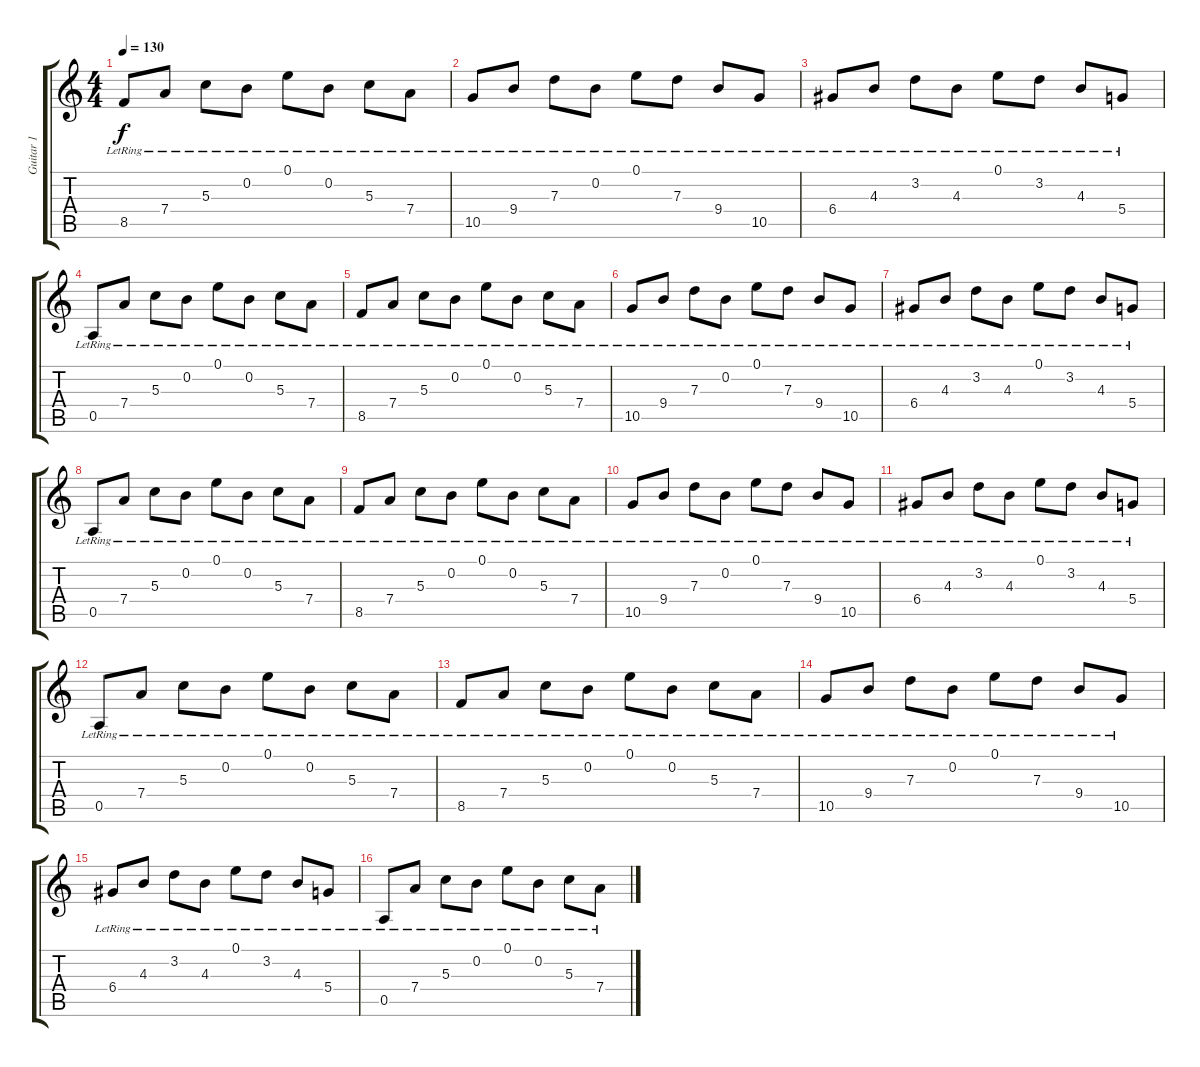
\track ("Guitar 1" "Guitar 1") {instrument acousticguitarsteel}
\staff {score tabs}
\tuning (E4 B3 G3 D3 A2 E2) {hide}
\ts (4 4)
\tempo 130
\clef g2
\ks c
8.5{lr}.8{dy f} 7.4{lr}.8 5.3{lr}.8 0.2{lr}.8 0.1{lr}.8 0.2{lr}.8 5.3{lr}.8 7.4{lr}.8 |
10.5{lr}.8 9.4{lr}.8 7.3{lr}.8 0.2{lr}.8 0.1{lr}.8 7.3{lr}.8 9.4{lr}.8 10.5{lr}.8 |
6.4{lr}.8 4.3{lr}.8 3.2{lr}.8 4.3{lr}.8 0.1{lr}.8 3.2{lr}.8 4.3{lr}.8 5.4{lr}.8 |
0.5{lr}.8 7.4{lr}.8 5.3{lr}.8 0.2{lr}.8 0.1{lr}.8 0.2{lr}.8 5.3{lr}.8 7.4{lr}.8 |
8.5{lr}.8 7.4{lr}.8 5.3{lr}.8 0.2{lr}.8 0.1{lr}.8 0.2{lr}.8 5.3{lr}.8 7.4{lr}.8 |
10.5{lr}.8 9.4{lr}.8 7.3{lr}.8 0.2{lr}.8 0.1{lr}.8 7.3{lr}.8 9.4{lr}.8 10.5{lr}.8 |
6.4{lr}.8 4.3{lr}.8 3.2{lr}.8 4.3{lr}.8 0.1{lr}.8 3.2{lr}.8 4.3{lr}.8 5.4{lr}.8 |
\section ("" "")
0.5{lr}.8 7.4{lr}.8 5.3{lr}.8 0.2{lr}.8 0.1{lr}.8 0.2{lr}.8 5.3{lr}.8 7.4{lr}.8 |
8.5{lr}.8 7.4{lr}.8 5.3{lr}.8 0.2{lr}.8 0.1{lr}.8 0.2{lr}.8 5.3{lr}.8 7.4{lr}.8 |
10.5{lr}.8 9.4{lr}.8 7.3{lr}.8 0.2{lr}.8 0.1{lr}.8 7.3{lr}.8 9.4{lr}.8 10.5{lr}.8 |
6.4{lr}.8 4.3{lr}.8 3.2{lr}.8 4.3{lr}.8 0.1{lr}.8 3.2{lr}.8 4.3{lr}.8 5.4{lr}.8 |
0.5{lr}.8 7.4{lr}.8 5.3{lr}.8 0.2{lr}.8 0.1{lr}.8 0.2{lr}.8 5.3{lr}.8 7.4{lr}.8 |
8.5{lr}.8 7.4{lr}.8 5.3{lr}.8 0.2{lr}.8 0.1{lr}.8 0.2{lr}.8 5.3{lr}.8 7.4{lr}.8 |
10.5{lr}.8 9.4{lr}.8 7.3{lr}.8 0.2{lr}.8 0.1{lr}.8 7.3{lr}.8 9.4{lr}.8 10.5{lr}.8 |
6.4{lr}.8 4.3{lr}.8 3.2{lr}.8 4.3{lr}.8 0.1{lr}.8 3.2{lr}.8 4.3{lr}.8 5.4{lr}.8 |
0.5{lr}.8 7.4{lr}.8 5.3{lr}.8 0.2{lr}.8 0.1{lr}.8 0.2{lr}.8 5.3{lr}.8 7.4{lr}.8
